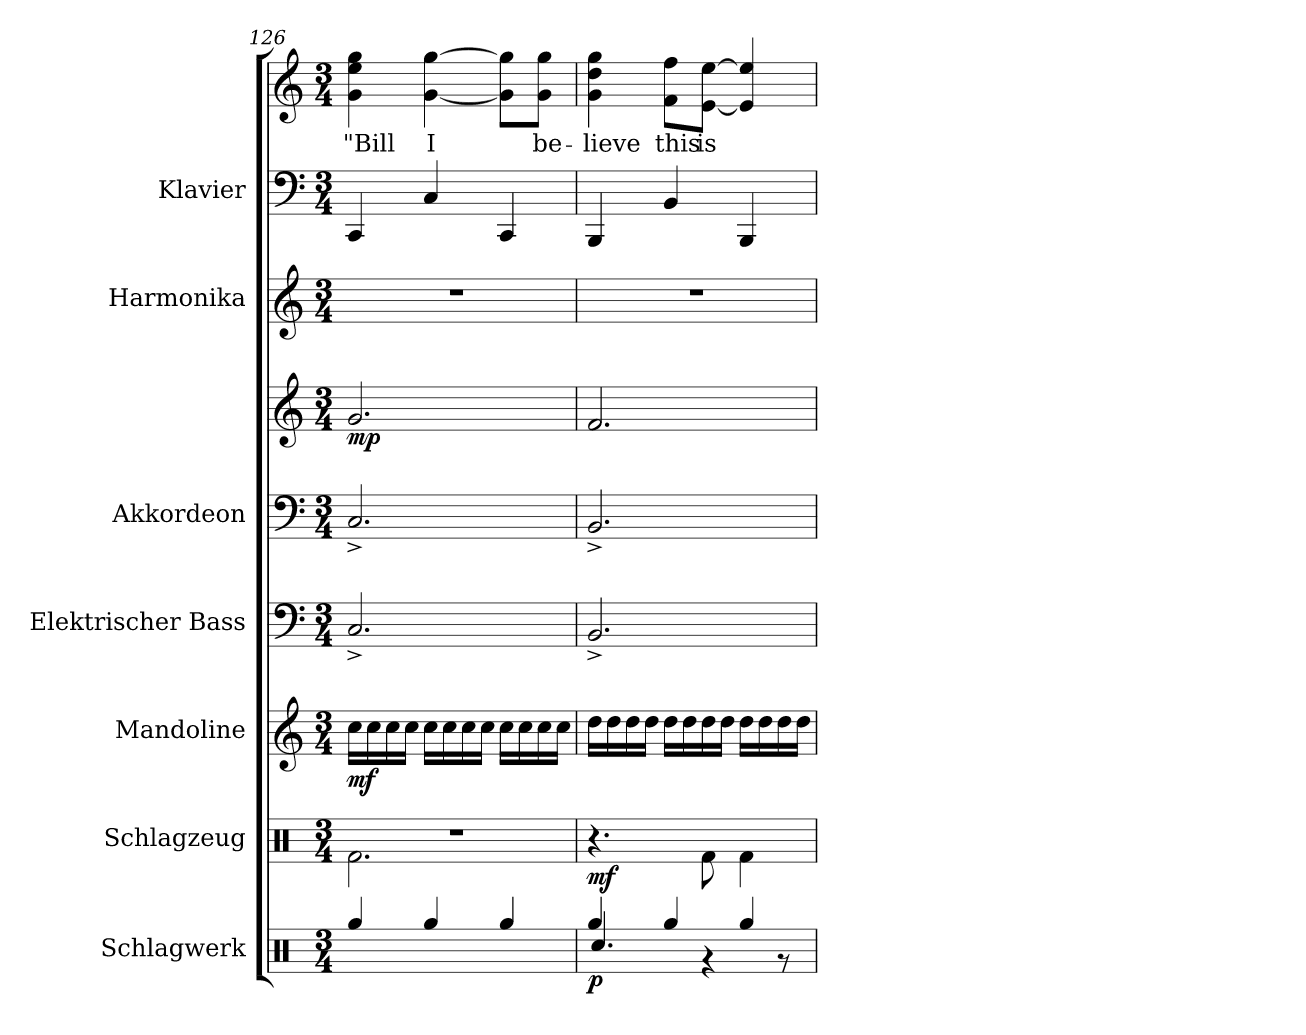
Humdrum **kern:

**kern	**dynam	**kern	**dynam	**kern	**dynam	**kern	**kern	**kern	**dynam	**kern	**kern	**kern	**text
*part7	*part7	*part6	*part6	*part5	*part5	*part4	*part3	*part3	*part3	*part2	*part1	*part1	*part1
*staff9	*staff9	*staff8	*staff8	*staff7	*staff7	*staff6	*staff5	*staff4	*staff4/5	*staff3	*staff2	*staff1	*staff1
*I"Schlagwerk	*	*I"Schlagzeug	*	*I"Mandoline	*	*I"Elektrischer Bass	*I"Akkordeon	*	*	*I"Harmonika	*I"Klavier	*	*
*I'Schlw.	*	*I'Schlgz.	*	*I'Mand.	*	*I'E-B.	*I'Akk.	*	*	*	*I'Klav.	*	*
*clefX	*	*clefX	*	*clefG2	*	*clefF4	*clefF4	*clefG2	*	*clefG2	*clefF4	*clefG2	*
*	*	*	*	*	*	*ITrd7c12	*	*	*	*	*	*	*
*k[]	*	*k[]	*	*k[]	*	*k[]	*k[]	*k[]	*	*k[]	*k[]	*k[]	*
*M3/4	*	*M3/4	*	*M3/4	*	*M3/4	*M3/4	*M3/4	*	*M3/4	*M3/4	*M3/4	*
=126	=126	=126	=126	=126	=126	=126	=126	=126	=126	=126	=126	=126	=126
*	*	*^	*	*	*	*	*	*	*	*	*	*	*
!	!	!	!	!	!	!LO:DY:b	!	!	!	!LO:DY:b	!	!	!	!LO:LY:b
4Rgg/	.	2.r	2.Rf\	.	16cc\LL	mf	2.CC^/	2.C^/	2.g/	mp	2.r	4CC/	4g\ 4ee\ 4gg\	"Bill
.	.	.	.	.	16cc\	.	.	.	.	.	.	.	.	.
.	.	.	.	.	16cc\	.	.	.	.	.	.	.	.	.
.	.	.	.	.	16cc\JJ	.	.	.	.	.	.	.	.	.
!	!	!	!	!	!	!	!	!	!	!	!	!	!	!LO:LY:b
4Rgg/	.	.	.	.	16cc\LL	.	.	.	.	.	.	4C/	[4g\ [4gg\	I
.	.	.	.	.	16cc\	.	.	.	.	.	.	.	.	.
.	.	.	.	.	16cc\	.	.	.	.	.	.	.	.	.
.	.	.	.	.	16cc\JJ	.	.	.	.	.	.	.	.	.
4Rgg/	.	.	.	.	16cc\LL	.	.	.	.	.	.	4CC/	8g\] 8gg\]L	.
.	.	.	.	.	16cc\	.	.	.	.	.	.	.	.	.
!	!	!	!	!	!	!	!	!	!	!	!	!	!	!LO:LY:b
.	.	.	.	.	16cc\	.	.	.	.	.	.	.	8g\ 8gg\J	be-
.	.	.	.	.	16cc\JJ	.	.	.	.	.	.	.	.	.
*	*	*v	*v	*	*	*	*	*	*	*	*	*	*	*
=127	=127	=127	=127	=127	=127	=127	=127	=127	=127	=127	=127	=127	=127
*^	*	*	*	*	*	*	*	*	*	*	*	*	*
!	!	!LO:DY:b	!	!LO:DY:b	!	!	!	!	!	!	!	!	!	!LO:LY:b
4Rgg/	4.Rcc/	p	4.r	mf	16dd\LL	.	2.BBB^/	2.BB^/	2.f/	.	2.r	4BBB/	4g\ 4dd\ 4gg\	-lieve
.	.	.	.	.	16dd\	.	.	.	.	.	.	.	.	.
.	.	.	.	.	16dd\	.	.	.	.	.	.	.	.	.
.	.	.	.	.	16dd\JJ	.	.	.	.	.	.	.	.	.
!	!	!	!	!	!	!	!	!	!	!	!	!	!	!LO:LY:b
4Rgg/	.	.	.	.	16dd\LL	.	.	.	.	.	.	4BB/	8f\ 8ff\L	this
.	.	.	.	.	16dd\	.	.	.	.	.	.	.	.	.
!	!	!	!	!	!	!	!	!	!	!	!	!	!	!LO:LY:b
.	4r	.	8Rf\	.	16dd\	.	.	.	.	.	.	.	[8e\ [8ee\J	is
.	.	.	.	.	16dd\JJ	.	.	.	.	.	.	.	.	.
4Rgg/	.	.	4Rf\	.	16dd\LL	.	.	.	.	.	.	4BBB/	4e/] 4ee/]	.
.	.	.	.	.	16dd\	.	.	.	.	.	.	.	.	.
.	8r	.	.	.	16dd\	.	.	.	.	.	.	.	.	.
.	.	.	.	.	16dd\JJ	.	.	.	.	.	.	.	.	.
*v	*v	*	*	*	*	*	*	*	*	*	*	*	*	*
=	=	=	=	=	=	=	=	=	=	=	=	=	=
*-	*-	*-	*-	*-	*-	*-	*-	*-	*-	*-	*-	*-	*-
